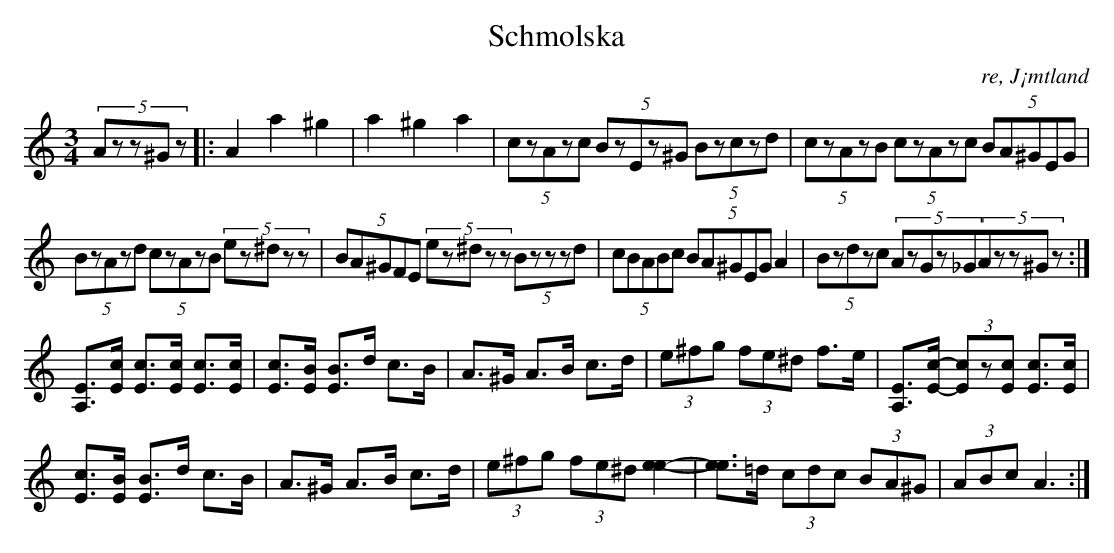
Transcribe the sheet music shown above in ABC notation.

X:1
T:Schmolska
O: re, J¡mtland
M:3/4
L:1/8
K:Am
(5:2Azz^Gz|:A2 a2 ^g2|a2 ^g2 a2|  (5:2czAzc (5:2BzEz^G (5:2Bzczd|  (5:2czAzB (5:2czAzc (5:2BA^GEG|
 (5:2BzAzd (5:2czAzB (5:2ez^dzz|  (5:2BA^GFE (5:2ez^dzz (5:2Bzzzd|  (5:2cBABc (5:2BA^GEG  A2|  (5:2Bzdzc (5:2AzGz_G(5:2Azz^Gz  :|
[EA,]>[cE] [cE]>[cE] [cE]>[cE] | [cE]>[BE] [BE]>d c>B | A>^G A>B c>d | (3e^fg (3fe^d f>e | [EA,]>[c-E-] (3[cE]z[cE] [cE]>[cE] |
[cE]>[BE] [BE]>d c>B | A>^G A>B c>d | (3e^fg (3fe^d [e2-e2-] | [ee]>=d (3cdc (3BA^G | (3ABc A3 :|]
